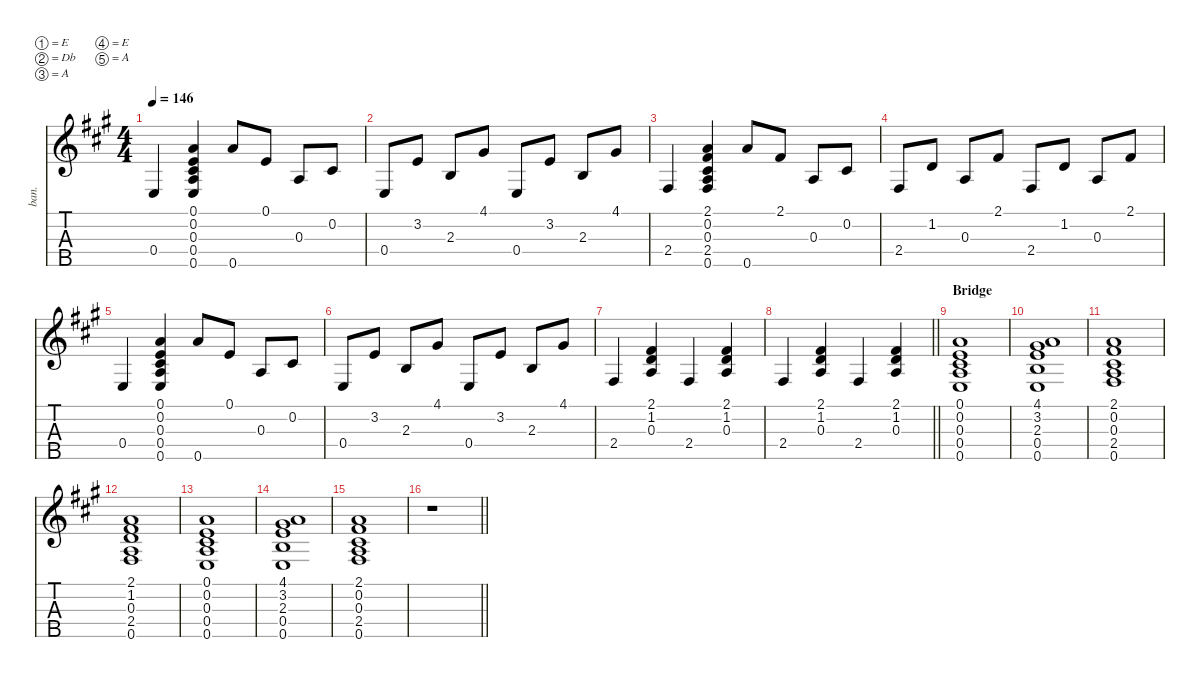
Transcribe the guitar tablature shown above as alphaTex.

\defaultSystemsLayout 4
\hideDynamics
\bracketExtendMode nobrackets
\otherSystemsTrackNameOrientation horizontal
\track ("Banjo" "ban.") {defaultSystemsLayout 8 instrument banjo}
\staff {score tabs}
\tuning (E4 Db4 A3 E3 A4)
\ts (4 4)
\tempo 146
\clef g2
\ks a
0.4{acc forcenatural}.4{dy f beam Up} (0.1{acc forcenatural} 0.2{acc #} 0.3{acc forcenatural} 0.4{acc forcenatural} 0.5{acc forcenatural}).4{beam Up} 0.5{acc forcenatural}.8{beam Up} 0.1{acc forcenatural}.8{beam Up} 0.3{acc forcenatural}.8{beam Up} 0.2{acc #}.8{beam Up} |
0.4{acc forcenatural}.8{beam Up} 3.2{acc forcenatural}.8{beam Up} 2.3{acc forcenatural}.8{beam Up} 4.1{acc #}.8{beam Up} 0.4{acc forcenatural}.8{beam Up} 3.2{acc forcenatural}.8{beam Up} 2.3{acc forcenatural}.8{beam Up} 4.1{acc #}.8{beam Up} |
2.4{acc #}.4{beam Up} (2.1{acc #} 0.2{acc #} 0.3{acc forcenatural} 2.4{acc #} 0.5{acc forcenatural}).4{beam Up} 0.5{acc forcenatural}.8{beam Up} 2.1{acc #}.8{beam Up} 0.3{acc forcenatural}.8{beam Up} 0.2{acc #}.8{beam Up} |
2.4{acc #}.8{beam Up} 1.2{acc forcenatural}.8{beam Up} 0.3{acc forcenatural}.8{beam Up} 2.1{acc #}.8{beam Up} 2.4{acc #}.8{beam Up} 1.2{acc forcenatural}.8{beam Up} 0.3{acc forcenatural}.8{beam Up} 2.1{acc #}.8{beam Up} |
0.4{acc forcenatural}.4{beam Up} (0.1{acc forcenatural} 0.2{acc #} 0.3{acc forcenatural} 0.4{acc forcenatural} 0.5{acc forcenatural}).4{beam Up} 0.5{acc forcenatural}.8{beam Up} 0.1{acc forcenatural}.8{beam Up} 0.3{acc forcenatural}.8{beam Up} 0.2{acc #}.8{beam Up} |
0.4{acc forcenatural}.8{beam Up} 3.2{acc forcenatural}.8{beam Up} 2.3{acc forcenatural}.8{beam Up} 4.1{acc #}.8{beam Up} 0.4{acc forcenatural}.8{beam Up} 3.2{acc forcenatural}.8{beam Up} 2.3{acc forcenatural}.8{beam Up} 4.1{acc #}.8{beam Up} |
2.4{acc #}.4{beam Up} (2.1{acc #} 1.2{acc forcenatural} 0.3{acc forcenatural}).4{beam Up} 2.4{acc #}.4{beam Up} (2.1{acc #} 1.2{acc forcenatural} 0.3{acc forcenatural}).4{beam Up} |
\barLineRight lightlight
2.4{acc #}.4{beam Up} (2.1{acc #} 1.2{acc forcenatural} 0.3{acc forcenatural}).4{beam Up} 2.4{acc #}.4{beam Up} (2.1{acc #} 1.2{acc forcenatural} 0.3{acc forcenatural}).4{beam Up} |
\section ("" "Bridge")
(0.1{acc forcenatural} 0.2{acc #} 0.3{acc forcenatural} 0.4{acc forcenatural} 0.5{acc forcenatural}).1{beam Up} |
(4.1{acc #} 3.2{acc forcenatural} 2.3{acc forcenatural} 0.4{acc forcenatural} 0.5{acc forcenatural}).1{beam Up} |
(2.1{acc #} 0.2{acc #} 0.3{acc forcenatural} 2.4{acc #} 0.5{acc forcenatural}).1{beam Up} |
(2.1{acc #} 1.2{acc forcenatural} 0.3{acc forcenatural} 2.4{acc #} 0.5{acc forcenatural}).1{beam Up} |
(0.1{acc forcenatural} 0.2{acc #} 0.3{acc forcenatural} 0.4{acc forcenatural} 0.5{acc forcenatural}).1{beam Up} |
(4.1{acc #} 3.2{acc forcenatural} 2.3{acc forcenatural} 0.4{acc forcenatural} 0.5{acc forcenatural}).1{beam Up} |
(2.1{acc #} 0.2{acc #} 0.3{acc forcenatural} 2.4{acc #} 0.5{acc forcenatural}).1{beam Up} |
\barLineRight lightlight
r.1{beam Down}
